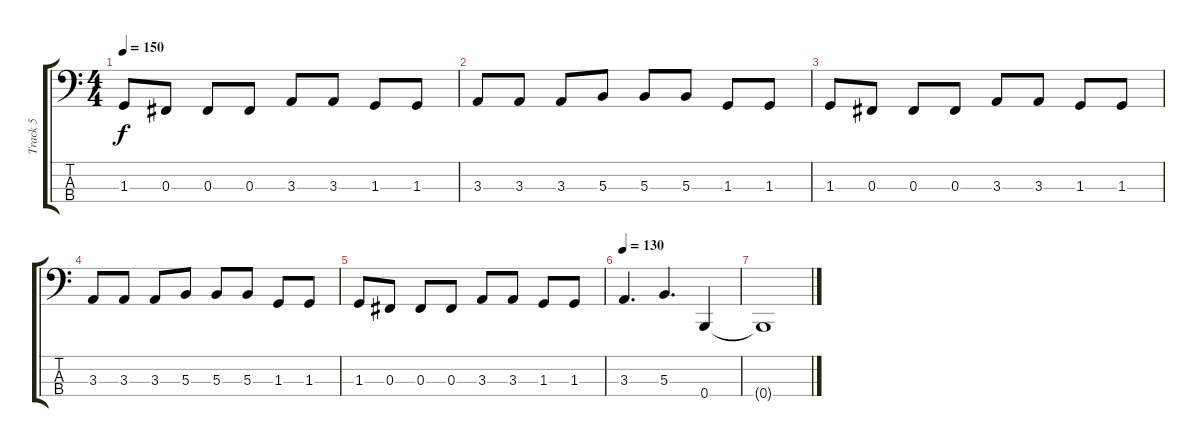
\track ("Track 5" "Track 5") {instrument electricbasspick}
\staff {score tabs}
\tuning (E2 B1 Gb1 B0) {hide}
\ts (4 4)
\tempo 150
\clef f4
\ks c
1.3.8{dy f} 0.3.8 0.3.8 0.3.8 3.3.8 3.3.8 1.3.8 1.3.8 |
3.3.8 3.3.8 3.3.8 5.3.8 5.3.8 5.3.8 1.3.8 1.3.8 |
1.3.8 0.3.8 0.3.8 0.3.8 3.3.8 3.3.8 1.3.8 1.3.8 |
3.3.8 3.3.8 3.3.8 5.3.8 5.3.8 5.3.8 1.3.8 1.3.8 |
1.3.8 0.3.8 0.3.8 0.3.8 3.3.8 3.3.8 1.3.8 1.3.8 |
\tempo 130
3.3.4{d} 5.3.4{d} 0.4.4 |
0.4{t}.1
